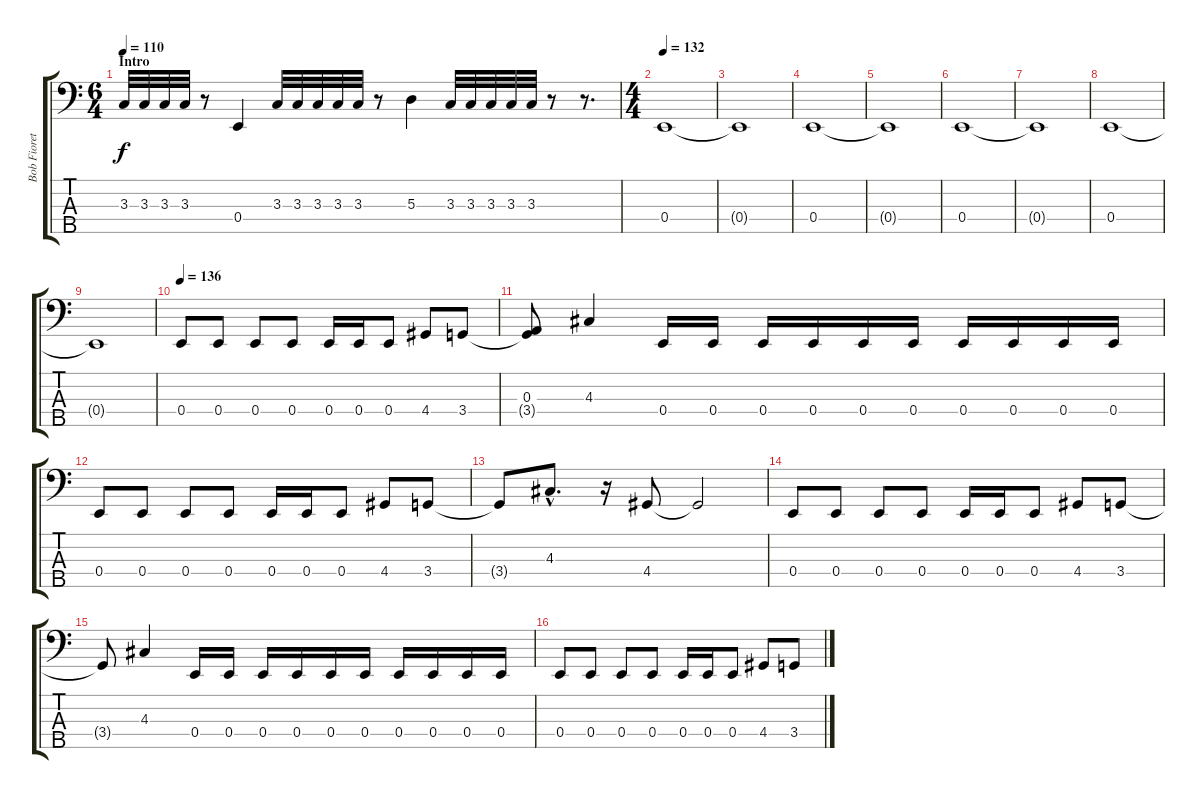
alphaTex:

\track ("Bob Fioretti" "Bob Fioret") {instrument electricbasspick}
\staff {score tabs}
\tuning (G2 D2 A1 E1 B0) {hide}
\ts (6 4)
\section ("" "Intro")
\tempo 110
\clef f4
\ks c
3.3.32{dy f instrument electricbasspick} 3.3.32 3.3.32 3.3.32 r.8 0.4.4 3.3.32 3.3.32 3.3.32 3.3.32 3.3.32 r.8 5.3.4 3.3.32 3.3.32 3.3.32 3.3.32 3.3.32 r.8 r.8{d} |
\ts (4 4)
\tempo 132
0.4.1 |
0.4{t}.1 |
0.4.1 |
0.4{t}.1 |
0.4.1 |
0.4{t}.1 |
0.4.1 |
0.4{t}.1 |
\tempo 136
0.4.8 0.4.8 0.4.8 0.4.8 0.4.16 0.4.16 0.4.8 4.4.8 3.4.8 |
(0.3 3.4{t}).8 4.3.4 0.4.16 0.4.16 0.4.16 0.4.16 0.4.16 0.4.16 0.4.16 0.4.16 0.4.16 0.4.16 |
0.4.8 0.4.8 0.4.8 0.4.8 0.4.16 0.4.16 0.4.8 4.4.8 3.4.8 |
3.4{t}.8 4.3{hac}.8{d} r.16 4.4.8 4.4{t}.2 |
0.4.8 0.4.8 0.4.8 0.4.8 0.4.16 0.4.16 0.4.8 4.4.8 3.4.8 |
3.4{t}.8 4.3.4 0.4.16 0.4.16 0.4.16 0.4.16 0.4.16 0.4.16 0.4.16 0.4.16 0.4.16 0.4.16 |
0.4.8 0.4.8 0.4.8 0.4.8 0.4.16 0.4.16 0.4.8 4.4.8 3.4.8
